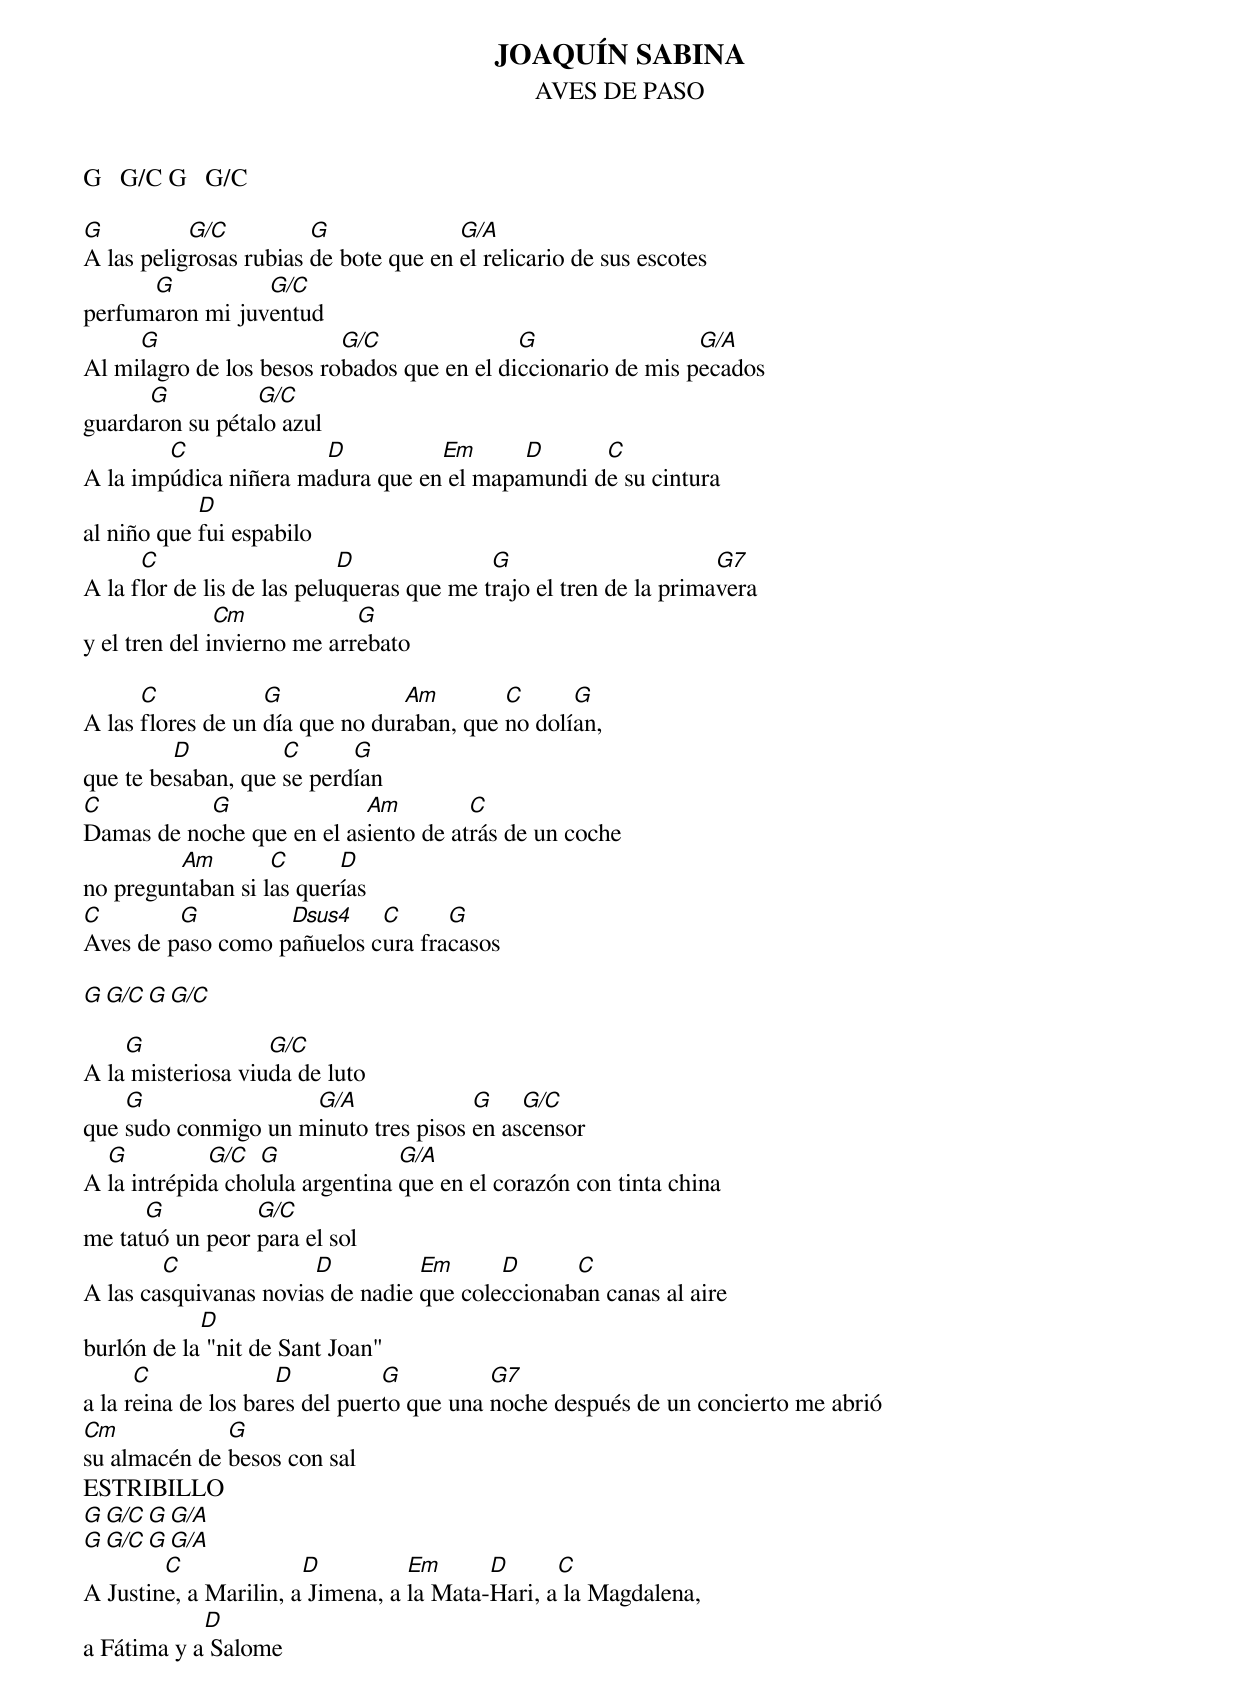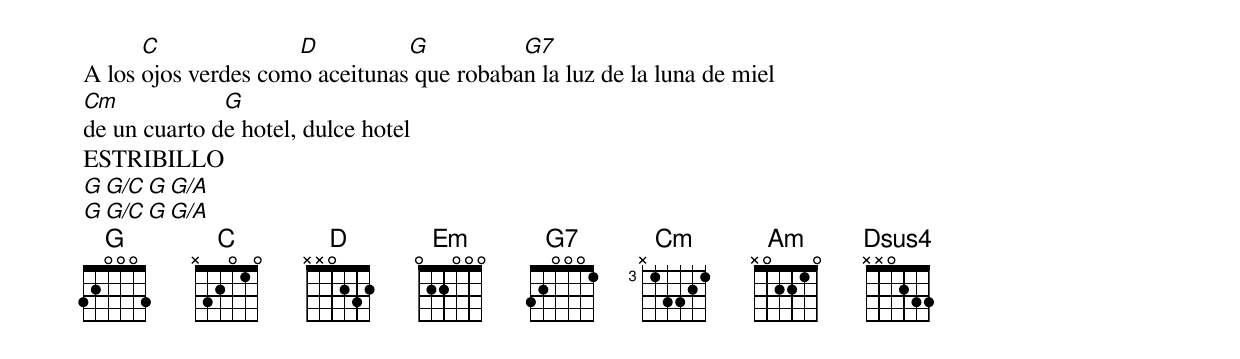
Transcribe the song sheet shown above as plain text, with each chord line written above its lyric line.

JOAQUÍN SABINA
AVES DE PASO
G   G/C G   G/C

G          G/C          G              G/A
A las peligrosas rubias de bote que en el relicario de sus escotes
      G          G/C
perfumaron mi juventud
     G                    G/C               G                 G/A
Al milagro de los besos robados que en el diccionario de mis pecados
      G          G/C
guardaron su pétalo azul
        C              D          Em      D      C
A la impúdica niñera madura que en el mapamundi de su cintura
            D
al niño que fui espabilo
      C                     D              G                       G7
A la flor de lis de las peluqueras que me trajo el tren de la primavera
               Cm            G
y el tren del invierno me arrebato

      C            G             Am        C      G
A las flores de un día que no duraban, que no dolían,
         D          C      G
que te besaban, que se perdían
C          G               Am         C
Damas de noche que en el asiento de atrás de un coche
         Am        C      D
no preguntaban si las querías
C        G         Dsus4    C      G
Aves de paso como pañuelos cura fracasos

G  G/C G  G/C

    G              G/C
A la misteriosa viuda de luto
    G                G/A              G    G/C
que sudo conmigo un minuto tres pisos en ascensor
  G          G/C  G              G/A
A la intrépida cholula argentina que en el corazón con tinta china
      G          G/C
me tatuó un peor para el sol
        C              D          Em      D      C
A las casquivanas novias de nadie que coleccionaban canas al aire
            D
burlón de la "nit de Sant Joan"
      C              D          G          G7
a la reina de los bares del puerto que una noche después de un concierto me abrió
Cm            G
su almacén de besos con sal
ESTRIBILLO
G G/C G G/A
G G/C G G/A
        C              D          Em      D      C
A Justine, a Marilin, a Jimena, a la Mata-Hari, a la Magdalena,
            D
a Fátima y a Salome
      C              D          G          G7
A los ojos verdes como aceitunas que robaban la luz de la luna de miel
Cm            G
de un cuarto de hotel, dulce hotel
ESTRIBILLO
G G/C G G/A
G G/C G G/A
